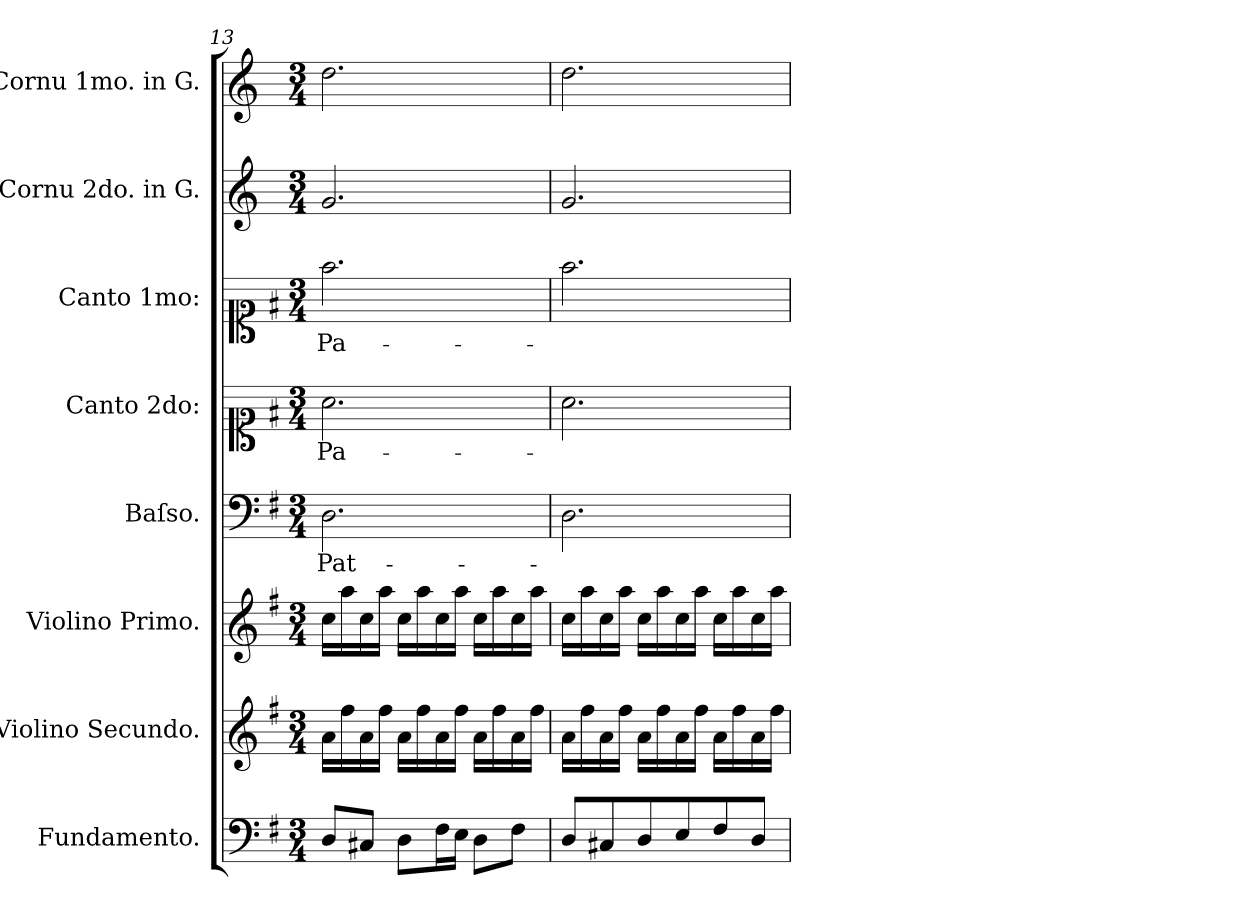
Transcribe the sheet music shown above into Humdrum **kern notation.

**kern	**kern	**kern	**kern	**text	**kern	**text	**kern	**text	**kern	**kern
*part8	*part7	*part6	*part5	*part5	*part4	*part4	*part3	*part3	*part2	*part1
*staff8	*staff7	*staff6	*staff5	*staff5	*staff4	*staff4	*staff3	*staff3	*staff2	*staff1
*I"Fundamento.	*I"Violino Secundo.	*I"Violino Primo.	*I"Baſso.	*	*I"Canto 2do:	*	*I"Canto 1mo:	*	*I"Cornu 2do. in G.	*I"Cornu 1mo. in G.
*	*I'vl 2	*I'vl 1	*I'B	*	*	*	*	*	*I'cor 2 in G	*I'cor 1 in G
*clefF4	*clefG2	*clefG2	*clefF4	*	*clefC1	*	*clefC1	*	*clefG2	*clefG2
*	*	*	*	*	*	*	*	*	*ITrd3c5	*ITrd3c5
*k[f#]	*k[f#]	*k[f#]	*k[f#]	*	*k[f#]	*	*k[f#]	*	*k[f#]	*k[f#]
*G:	*G:	*G:	*G:	*	*G:	*	*G:	*	*G:	*G:
*M3/4	*M3/4	*M3/4	*M3/4	*	*M3/4	*	*M3/4	*	*M3/4	*M3/4
=13	=13	=13	=13	=13	=13	=13	=13	=13	=13	=13
8D/L	16a\LL	16cc\LL	2.D\	Pat-	2.a\	Pa-	2.ff#\	Pa-	2.d/	2.a\
.	16ff#\	16aa\	.	.	.	.	.	.	.	.
8C#X/J	16a\	16cc\	.	.	.	.	.	.	.	.
.	16ff#\JJ	16aa\JJ	.	.	.	.	.	.	.	.
8D\L	16a\LL	16cc\LL	.	.	.	.	.	.	.	.
.	16ff#\	16aa\	.	.	.	.	.	.	.	.
16F#\L	16a\	16cc\	.	.	.	.	.	.	.	.
16E\JJ	16ff#\JJ	16aa\JJ	.	.	.	.	.	.	.	.
8D\L	16a\LL	16cc\LL	.	.	.	.	.	.	.	.
.	16ff#\	16aa\	.	.	.	.	.	.	.	.
8F#\J	16a\	16cc\	.	.	.	.	.	.	.	.
.	16ff#\JJ	16aa\JJ	.	.	.	.	.	.	.	.
=14	=14	=14	=14	=14	=14	=14	=14	=14	=14	=14
8D/L	16a\LL	16cc\LL	2.D\	.	2.a\	.	2.ff#\	.	2.d/	2.a\
.	16ff#\	16aa\	.	.	.	.	.	.	.	.
8C#X/	16a\	16cc\	.	.	.	.	.	.	.	.
.	16ff#\JJ	16aa\JJ	.	.	.	.	.	.	.	.
8D/	16a\LL	16cc\LL	.	.	.	.	.	.	.	.
.	16ff#\	16aa\	.	.	.	.	.	.	.	.
8E/	16a\	16cc\	.	.	.	.	.	.	.	.
.	16ff#\JJ	16aa\JJ	.	.	.	.	.	.	.	.
8F#/	16a\LL	16cc\LL	.	.	.	.	.	.	.	.
.	16ff#\	16aa\	.	.	.	.	.	.	.	.
8D/J	16a\	16cc\	.	.	.	.	.	.	.	.
.	16ff#\JJ	16aa\JJ	.	.	.	.	.	.	.	.
=	=	=	=	=	=	=	=	=	=	=
*-	*-	*-	*-	*-	*-	*-	*-	*-	*-	*-
